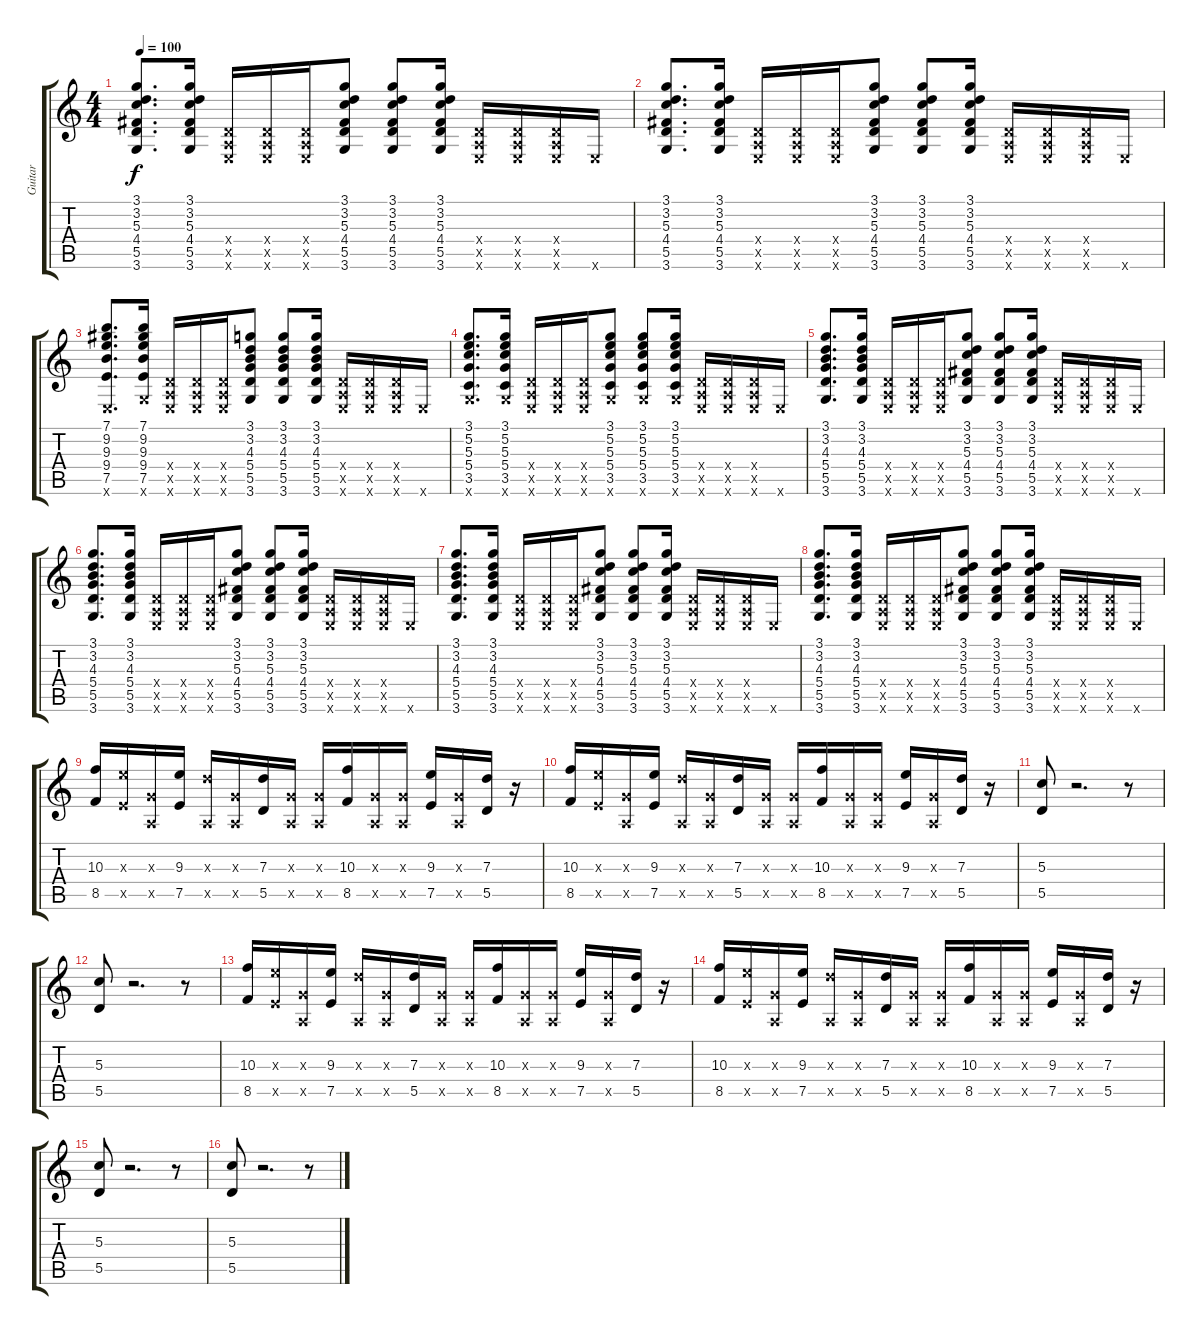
\track ("Guitar" "Guitar") {instrument acousticguitarnylon}
\staff {score tabs}
\tuning (E4 B3 G3 D3 A2 E2) {hide}
\ts (4 4)
\tempo 100
\clef g2
\ks c
(3.1 3.2 5.3 4.4 5.5 3.6).8{d dy f} (3.1 3.2 5.3 4.4 5.5 3.6).16 (0.4{x} 0.5{x} 0.6{x}).16 (0.4{x} 0.5{x} 0.6{x}).16 (0.4{x} 0.5{x} 0.6{x}).16 (3.1 3.2 5.3 4.4 5.5 3.6).8 (3.1 3.2 5.3 4.4 5.5 3.6).8 (3.1 3.2 5.3 4.4 5.5 3.6).16 (0.4{x} 0.5{x} 0.6{x}).16 (0.4{x} 0.5{x} 0.6{x}).16 (0.4{x} 0.5{x} 0.6{x}).16 0.6{x}.16 |
(3.1 3.2 5.3 4.4 5.5 3.6).8{d} (3.1 3.2 5.3 4.4 5.5 3.6).16 (0.4{x} 0.5{x} 0.6{x}).16 (0.4{x} 0.5{x} 0.6{x}).16 (0.4{x} 0.5{x} 0.6{x}).16 (3.1 3.2 5.3 4.4 5.5 3.6).8 (3.1 3.2 5.3 4.4 5.5 3.6).8 (3.1 3.2 5.3 4.4 5.5 3.6).16 (0.4{x} 0.5{x} 0.6{x}).16 (0.4{x} 0.5{x} 0.6{x}).16 (0.4{x} 0.5{x} 0.6{x}).16 0.6{x}.16 |
(7.1 9.2 9.3 9.4 7.5 0.6{x}).8{d} (7.1 9.2 9.3 9.4 7.5 3.6{x}).16 (0.4{x} 0.5{x} 0.6{x}).16 (0.4{x} 0.5{x} 0.6{x}).16 (0.4{x} 0.5{x} 0.6{x}).16 (3.1 3.2 4.3 5.4 5.5 3.6).8 (3.1 3.2 4.3 5.4 5.5 3.6).8 (3.1 3.2 4.3 5.4 5.5 3.6).16 (0.4{x} 0.5{x} 0.6{x}).16 (0.4{x} 0.5{x} 0.6{x}).16 (0.4{x} 0.5{x} 0.6{x}).16 0.6{x}.16 |
(3.1 5.2 5.3 5.4 3.5 3.6{x}).8{d} (3.1 5.2 5.3 5.4 3.5 3.6{x}).16 (0.4{x} 0.5{x} 0.6{x}).16 (0.4{x} 0.5{x} 0.6{x}).16 (0.4{x} 0.5{x} 0.6{x}).16 (3.1 5.2 5.3 5.4 3.5 3.6{x}).8 (3.1 5.2 5.3 5.4 3.5 3.6{x}).8 (3.1 5.2 5.3 5.4 3.5 3.6{x}).16 (0.4{x} 0.5{x} 0.6{x}).16 (0.4{x} 0.5{x} 0.6{x}).16 (0.4{x} 0.5{x} 0.6{x}).16 0.6{x}.16 |
(3.1 3.2 4.3 5.4 5.5 3.6).8{d} (3.1 3.2 4.3 5.4 5.5 3.6).16 (0.4{x} 0.5{x} 0.6{x}).16 (0.4{x} 0.5{x} 0.6{x}).16 (0.4{x} 0.5{x} 0.6{x}).16 (3.1 3.2 5.3 4.4 5.5 3.6).8 (3.1 3.2 5.3 4.4 5.5 3.6).8 (3.1 3.2 5.3 4.4 5.5 3.6).16 (0.4{x} 0.5{x} 0.6{x}).16 (0.4{x} 0.5{x} 0.6{x}).16 (0.4{x} 0.5{x} 0.6{x}).16 0.6{x}.16 |
(3.1 3.2 4.3 5.4 5.5 3.6).8{d} (3.1 3.2 4.3 5.4 5.5 3.6).16 (0.4{x} 0.5{x} 0.6{x}).16 (0.4{x} 0.5{x} 0.6{x}).16 (0.4{x} 0.5{x} 0.6{x}).16 (3.1 3.2 5.3 4.4 5.5 3.6).8 (3.1 3.2 5.3 4.4 5.5 3.6).8 (3.1 3.2 5.3 4.4 5.5 3.6).16 (0.4{x} 0.5{x} 0.6{x}).16 (0.4{x} 0.5{x} 0.6{x}).16 (0.4{x} 0.5{x} 0.6{x}).16 0.6{x}.16 |
(3.1 3.2 4.3 5.4 5.5 3.6).8{d} (3.1 3.2 4.3 5.4 5.5 3.6).16 (0.4{x} 0.5{x} 0.6{x}).16 (0.4{x} 0.5{x} 0.6{x}).16 (0.4{x} 0.5{x} 0.6{x}).16 (3.1 3.2 5.3 4.4 5.5 3.6).8 (3.1 3.2 5.3 4.4 5.5 3.6).8 (3.1 3.2 5.3 4.4 5.5 3.6).16 (0.4{x} 0.5{x} 0.6{x}).16 (0.4{x} 0.5{x} 0.6{x}).16 (0.4{x} 0.5{x} 0.6{x}).16 0.6{x}.16 |
(3.1 3.2 4.3 5.4 5.5 3.6).8{d} (3.1 3.2 4.3 5.4 5.5 3.6).16 (0.4{x} 0.5{x} 0.6{x}).16 (0.4{x} 0.5{x} 0.6{x}).16 (0.4{x} 0.5{x} 0.6{x}).16 (3.1 3.2 5.3 4.4 5.5 3.6).8 (3.1 3.2 5.3 4.4 5.5 3.6).8 (3.1 3.2 5.3 4.4 5.5 3.6).16 (0.4{x} 0.5{x} 0.6{x}).16 (0.4{x} 0.5{x} 0.6{x}).16 (0.4{x} 0.5{x} 0.6{x}).16 0.6{x}.16 |
(10.3 8.5).16 (9.3{x} 7.5{x}).16 (0.3{x} 0.5{x}).16 (9.3 7.5).16 (7.3{x} 0.5{x}).16 (0.3{x} 0.5{x}).16 (7.3 5.5).16 (0.3{x} 0.5{x}).16 (0.3{x} 0.5{x}).16 (10.3 8.5).16 (0.3{x} 0.5{x}).16 (0.3{x} 0.5{x}).16 (9.3 7.5).16 (0.3{x} 0.5{x}).16 (7.3 5.5).16 r.16 |
(10.3 8.5).16 (9.3{x} 7.5{x}).16 (0.3{x} 0.5{x}).16 (9.3 7.5).16 (7.3{x} 0.5{x}).16 (0.3{x} 0.5{x}).16 (7.3 5.5).16 (0.3{x} 0.5{x}).16 (0.3{x} 0.5{x}).16 (10.3 8.5).16 (0.3{x} 0.5{x}).16 (0.3{x} 0.5{x}).16 (9.3 7.5).16 (0.3{x} 0.5{x}).16 (7.3 5.5).16 r.16 |
(5.3 5.5).8 r.2{d} r.8 |
(5.3 5.5).8 r.2{d} r.8 |
(10.3 8.5).16 (9.3{x} 7.5{x}).16 (0.3{x} 0.5{x}).16 (9.3 7.5).16 (7.3{x} 0.5{x}).16 (0.3{x} 0.5{x}).16 (7.3 5.5).16 (0.3{x} 0.5{x}).16 (0.3{x} 0.5{x}).16 (10.3 8.5).16 (0.3{x} 0.5{x}).16 (0.3{x} 0.5{x}).16 (9.3 7.5).16 (0.3{x} 0.5{x}).16 (7.3 5.5).16 r.16 |
(10.3 8.5).16 (9.3{x} 7.5{x}).16 (0.3{x} 0.5{x}).16 (9.3 7.5).16 (7.3{x} 0.5{x}).16 (0.3{x} 0.5{x}).16 (7.3 5.5).16 (0.3{x} 0.5{x}).16 (0.3{x} 0.5{x}).16 (10.3 8.5).16 (0.3{x} 0.5{x}).16 (0.3{x} 0.5{x}).16 (9.3 7.5).16 (0.3{x} 0.5{x}).16 (7.3 5.5).16 r.16 |
(5.3 5.5).8 r.2{d} r.8 |
(5.3 5.5).8 r.2{d} r.8
